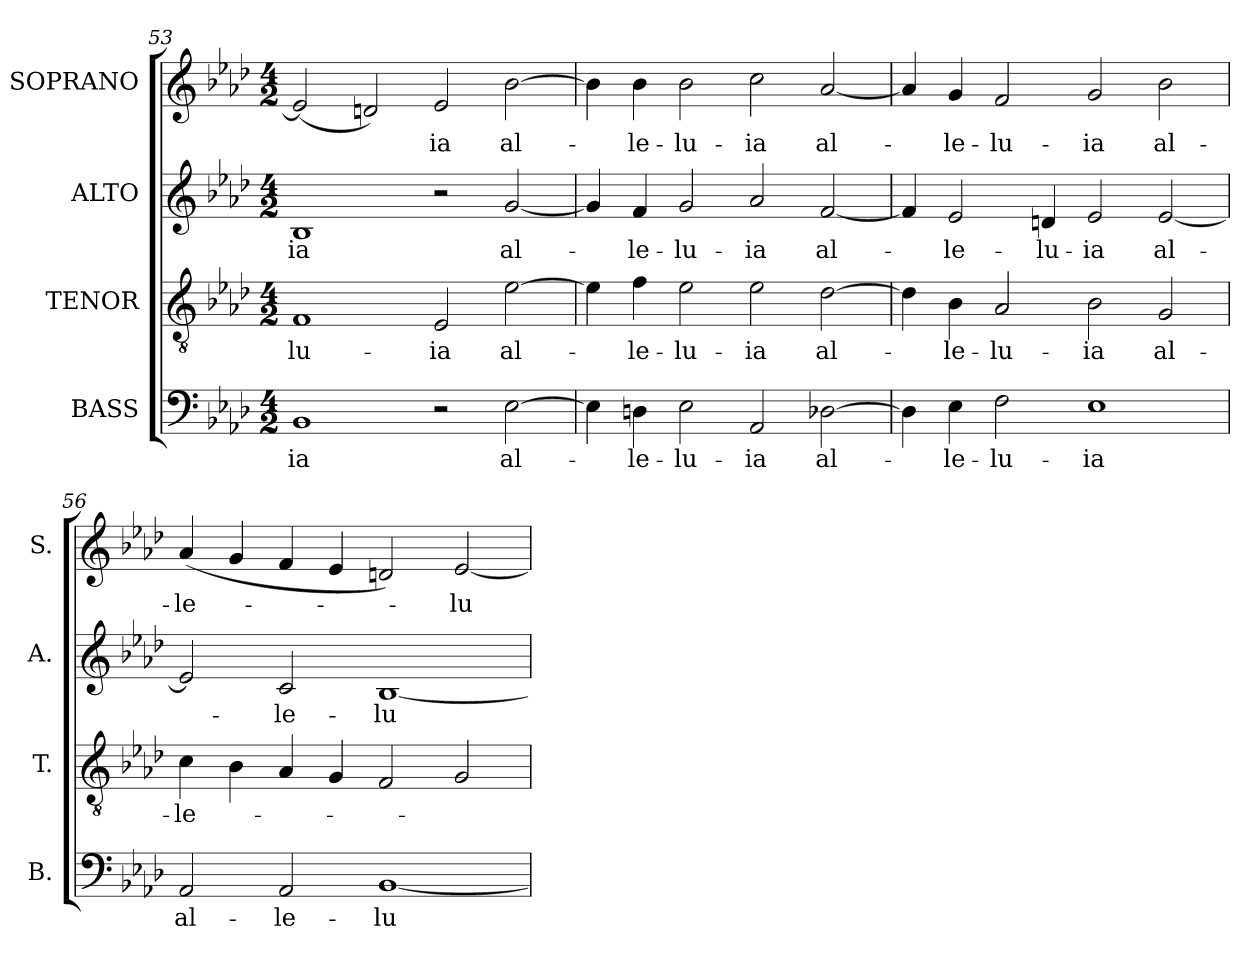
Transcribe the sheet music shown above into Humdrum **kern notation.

**kern	**text	**kern	**text	**kern	**text	**kern	**text
*part4	*part4	*part3	*part3	*part2	*part2	*part1	*part1
*staff4	*staff4	*staff3	*staff3	*staff2	*staff2	*staff1	*staff1
*I"BASS	*	*I"TENOR	*	*I"ALTO	*	*I"SOPRANO	*
*I'B.	*	*I'T.	*	*I'A.	*	*I'S.	*
*clefF4	*	*clefGv2	*	*clefG2	*	*clefG2	*
*	*	*ITrd7c12	*	*	*	*	*
*k[b-e-a-d-]	*	*k[b-e-a-d-]	*	*k[b-e-a-d-]	*	*k[b-e-a-d-]	*
*A-:	*	*A-:	*	*A-:	*	*A-:	*
*M4/2	*	*M4/2	*	*M4/2	*	*M4/2	*
=53	=53	=53	=53	=53	=53	=53	=53
!	!LO:LY:b:color=#000000	!	!	!	!	!	!
!	!	!	!LO:LY:b:color=#000000	!	!	!	!
!	!	!	!	!	!LO:LY:b:color=#000000	!	!
1BB-i	-ia	1FFi	-lu-	1B-i	ia	(2e-i/]	.
.	.	.	.	.	.	2dni/)	.
!	!	!	!LO:LY:b:color=#000000	!	!	!	!
!	!	!	!	!	!	!	!LO:LY:b:color=#000000
2r	.	2EE-i/	-ia	2r	.	2e-i/	-ia
!	!LO:LY:b:color=#000000	!	!	!	!	!	!
!	!	!	!LO:LY:b:color=#000000	!	!	!	!
!	!	!	!	!	!LO:LY:b:color=#000000	!	!
!	!	!	!	!	!	!	!LO:LY:b:color=#000000
[2E-i\	al-	[2E-i\	al-	[2gi/	al-	[2b-i\	al-
=54	=54	=54	=54	=54	=54	=54	=54
4E-i\]	.	4E-i\]	.	4gi/]	.	4b-i\]	.
!	!LO:LY:b:color=#000000	!	!	!	!	!	!
!	!	!	!LO:LY:b:color=#000000	!	!	!	!
!	!	!	!	!	!LO:LY:b:color=#000000	!	!
!	!	!	!	!	!	!	!LO:LY:b:color=#000000
4Dni\	-le-	4Fi\	-le-	4fi/	-le-	4b-i\	-le-
!	!LO:LY:b:color=#000000	!	!	!	!	!	!
!	!	!	!LO:LY:b:color=#000000	!	!	!	!
!	!	!	!	!	!LO:LY:b:color=#000000	!	!
!	!	!	!	!	!	!	!LO:LY:b:color=#000000
2E-i\	-lu-	2E-i\	-lu-	2gi/	-lu-	2b-i\	-lu-
!	!LO:LY:b:color=#000000	!	!	!	!	!	!
!	!	!	!LO:LY:b:color=#000000	!	!	!	!
!	!	!	!	!	!LO:LY:b:color=#000000	!	!
!	!	!	!	!	!	!	!LO:LY:b:color=#000000
2AA-i/	-ia	2E-i\	-ia	2a-i/	-ia	2cci\	-ia
!	!LO:LY:b:color=#000000	!	!	!	!	!	!
!	!	!	!LO:LY:b:color=#000000	!	!	!	!
!	!	!	!	!	!LO:LY:b:color=#000000	!	!
!	!	!	!	!	!	!	!LO:LY:b:color=#000000
[2D-Xi\	al-	[2D-i\	al-	[2fi/	al-	[2a-i/	al-
=55	=55	=55	=55	=55	=55	=55	=55
4D-i\]	.	4D-i\]	.	4fi/]	.	4a-i/]	.
!	!LO:LY:b:color=#000000	!	!	!	!	!	!
!	!	!	!LO:LY:b:color=#000000	!	!	!	!
!	!	!	!	!	!LO:LY:b:color=#000000	!	!
!	!	!	!	!	!	!	!LO:LY:b:color=#000000
4E-i\	-le-	4BB-i\	-le-	2e-i/	-le-	4gi/	-le-
!	!LO:LY:b:color=#000000	!	!	!	!	!	!
!	!	!	!LO:LY:b:color=#000000	!	!	!	!
!	!	!	!	!	!	!	!LO:LY:b:color=#000000
2Fi\	-lu-	2AA-i/	-lu-	.	.	2fi/	-lu-
!	!	!	!	!	!LO:LY:b:color=#000000	!	!
.	.	.	.	4dni/	-lu-	.	.
!	!LO:LY:b:color=#000000	!	!	!	!	!	!
!	!	!	!LO:LY:b:color=#000000	!	!	!	!
!	!	!	!	!	!LO:LY:b:color=#000000	!	!
!	!	!	!	!	!	!	!LO:LY:b:color=#000000
1E-i	-ia	2BB-i\	-ia	2e-i/	-ia	2gi/	-ia
!	!	!	!LO:LY:b:color=#000000	!	!	!	!
!	!	!	!	!	!LO:LY:b:color=#000000	!	!
!	!	!	!	!	!	!	!LO:LY:b:color=#000000
.	.	2GGi/	al-	[2e-i/	al-	2b-i\	al-
=56	=56	=56	=56	=56	=56	=56	=56
!	!LO:LY:b:color=#000000	!	!	!	!	!	!
!	!	!	!LO:LY:b:color=#000000	!	!	!	!
!	!	!	!	!	!	!	!LO:LY:b:color=#000000
2AA-i/	al-	4Ci\	-le-	2e-i/]	.	(4a-i/	-le-
.	.	4BB-i\	.	.	.	4gi/	.
!	!LO:LY:b:color=#000000	!	!	!	!	!	!
!	!	!	!	!	!LO:LY:b:color=#000000	!	!
2AA-i/	-le-	4AA-i/	.	2ci/	-le-	4fi/	.
.	.	4GGi/	.	.	.	4e-i/	.
!	!LO:LY:b:color=#000000	!	!	!	!	!	!
!	!	!	!	!	!LO:LY:b:color=#000000	!	!
[1BB-i	-lu-	2FFi/	.	[1B-i	-lu-	2dni/)	.
!	!	!	!	!	!	!	!LO:LY:b:color=#000000
.	.	2GGi/	.	.	.	[2e-i/	-lu-
=	=	=	=	=	=	=	=
*-	*-	*-	*-	*-	*-	*-	*-
